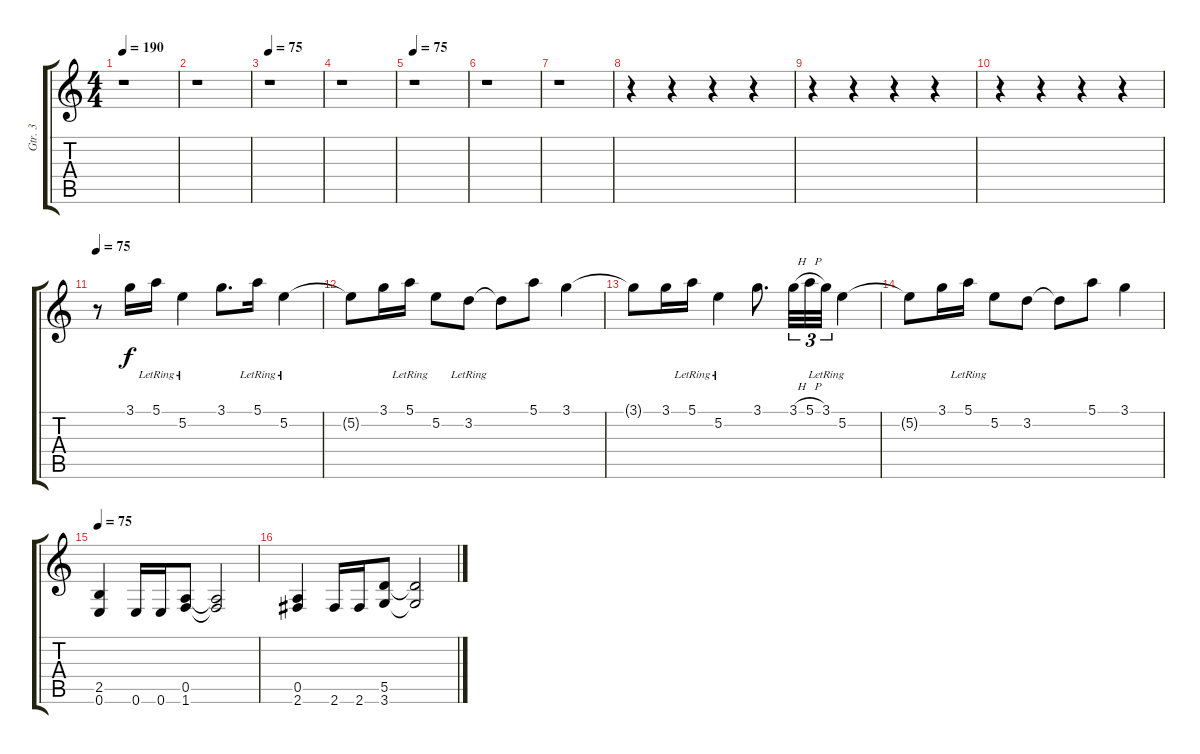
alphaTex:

\track ("Gtr. 3" "Gtr. 3") {instrument distortionguitar}
\staff {score tabs}
\tuning (E4 B3 G3 D3 A2 E2) {hide}
\ts (4 4)
\tempo 190
\tempo 75
\tempo 190
\clef g2
\ks c
r.1{dy f instrument distortionguitar} |
r.1 |
\tempo 75
r.1 |
r.1 |
\tempo 75
r.1 |
r.1 |
r.1 |
r.4 r.4 r.4 r.4 |
r.4 r.4 r.4 r.4 |
r.4 r.4 r.4 r.4 |
\tempo 75
r.8{balance 12 instrument acousticguitarsteel} 3.1.16 5.1{lr}.16 5.2{lr}.4 3.1.8{d} 5.1{lr}.16 5.2{lr}.4 |
5.2{t}.8 3.1.16 5.1{lr}.16 5.2.8 3.2{lr}.8 3.2{t}.8 5.1.8 3.1.4 |
3.1{t}.8 3.1.16 5.1{lr}.16 5.2{lr}.4 3.1.8{d} 3.1{h}.32{tu (3 2)} 5.1{h}.32{tu (3 2)} 3.1{lr}.32{tu (3 2)} 5.2{lr}.4 |
5.2{t}.8 3.1.16 5.1{lr}.16 5.2.8 3.2.8 3.2{t}.8 5.1.8 3.1.4 |
\tempo 75
(2.5 0.6).4{balance 8 instrument overdrivenguitar} 0.6.16 0.6.16 (0.5 1.6).8 (0.5{t} 1.6{t}).2 |
(0.5 2.6).4 2.6.16 2.6.16 (5.5 3.6).8 (5.5{t} 3.6{t}).2
